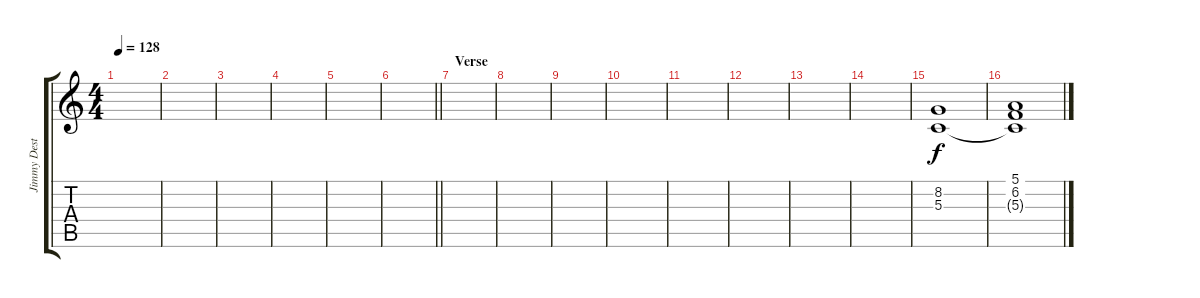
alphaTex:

\track ("Jimmy Destri" "Jimmy Dest") {instrument fx1rain}
\staff {score tabs}
\tuning (E4 B3 G3 D3 A2 E2) {hide}
\ts (4 4)
\tempo 128
\clef g2
\ks c
|
|
|
|
|
\barLineRight lightlight
|
\section ("" "Verse")
|
|
|
|
|
|
|
|
(8.2 5.3).1{volume 9 instrument pad8sweep} |
(5.1 6.2 5.3{t}).1
